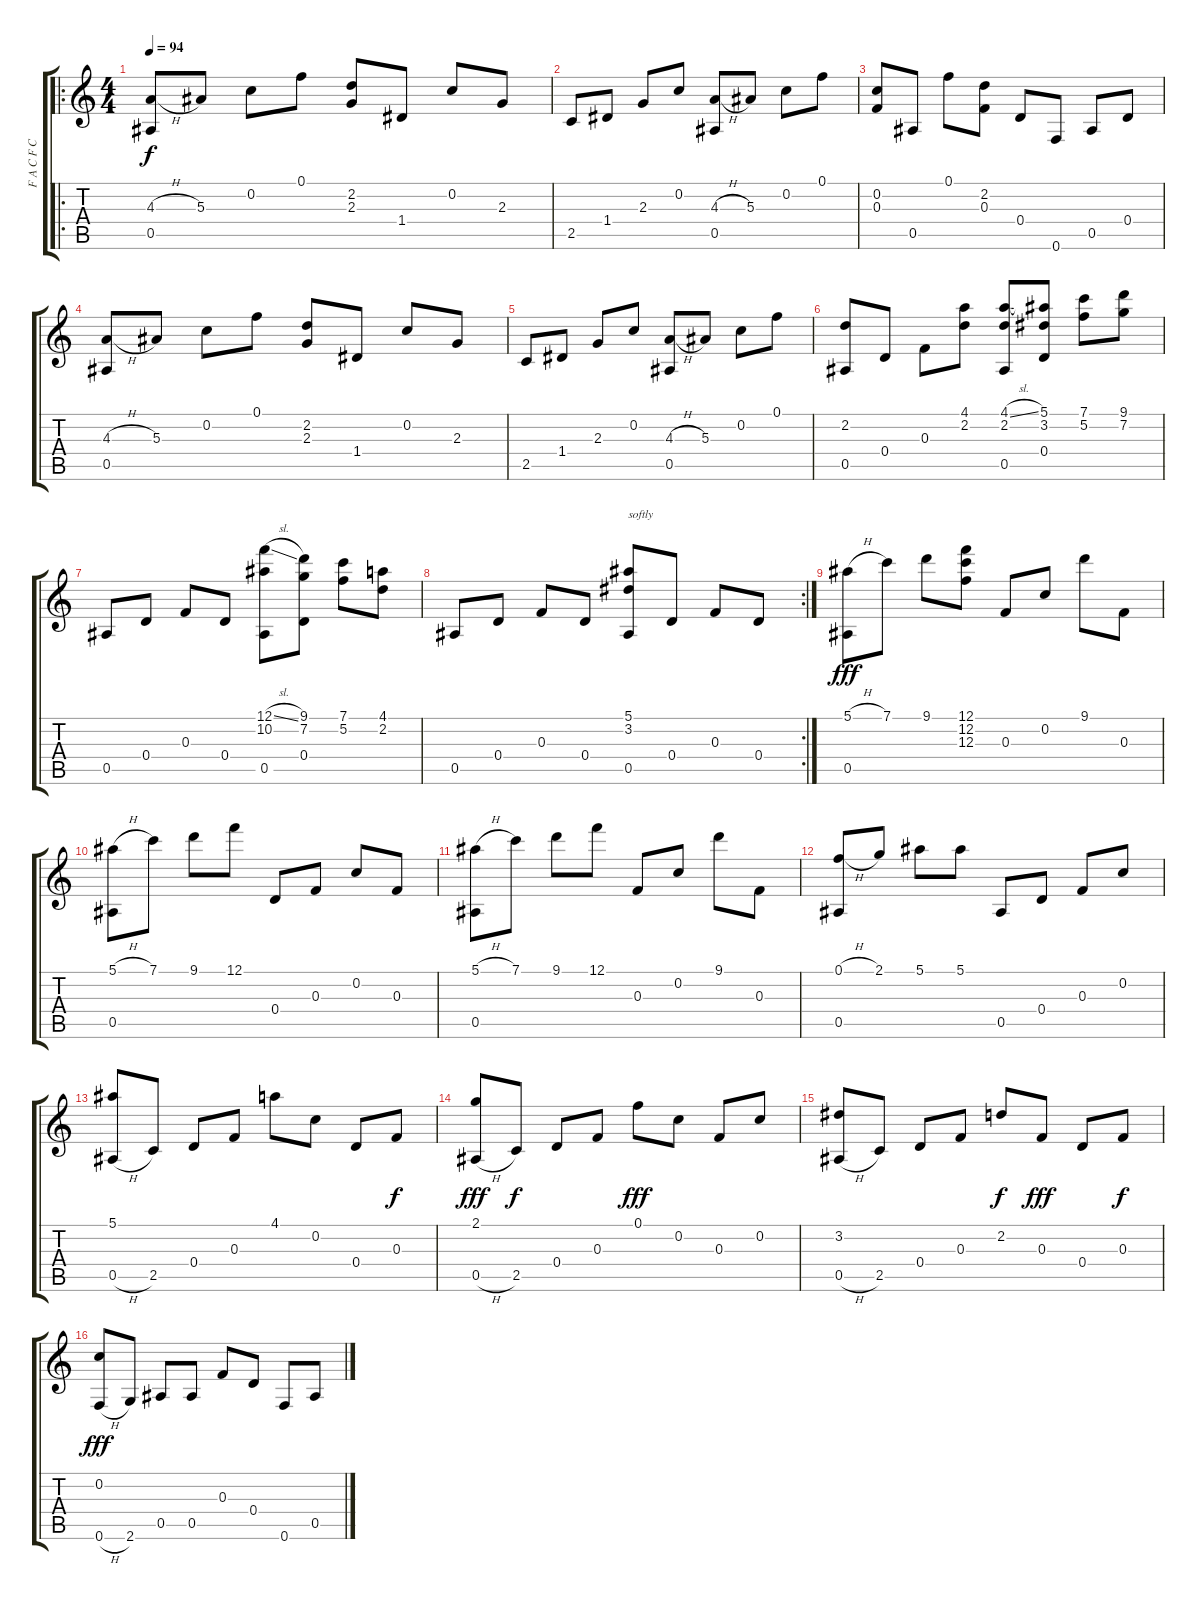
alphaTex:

\track ("F A C F C F" "F A C F C ") {instrument acousticguitarsteel}
\staff {score tabs}
\tuning (F4 C4 F3 D3 Bb2 F2) {hide}
\ro
\ts (4 4)
\tempo 94
\clef g2
\ks c
(4.3{h} 0.5).8{dy f} 5.3.8 0.2.8 0.1.8 (2.2 2.3).8 1.4.8 0.2.8 2.3.8 |
2.5.8 1.4.8 2.3.8 0.2.8 (4.3{h} 0.5).8 5.3.8 0.2.8 0.1.8 |
(0.2 0.3).8 0.5.8 0.1.8 (2.2 0.3).8 0.4.8 0.6.8 0.5.8 0.4.8 |
(4.3{h} 0.5).8 5.3.8 0.2.8 0.1.8 (2.2 2.3).8 1.4.8 0.2.8 2.3.8 |
2.5.8 1.4.8 2.3.8 0.2.8 (4.3{h} 0.5).8 5.3.8 0.2.8 0.1.8 |
(2.2 0.5).8 0.4.8 0.3.8 (4.1 2.2).8 (4.1{sl} 2.2 0.5).8 (5.1 3.2 0.4).8 (7.1 5.2).8 (9.1 7.2).8 |
0.5.8 0.4.8 0.3.8 0.4.8 (12.1{sl} 10.2 0.5).8 (9.1 7.2 0.4).8 (7.1 5.2).8 (4.1 2.2).8 |
\rc 2
0.5.8 0.4.8 0.3.8 0.4.8 (5.1 3.2 0.5).8{txt "softly"} 0.4.8 0.3.8 0.4.8 |
(5.1{h} 0.5).8{dy fff} 7.1.8 9.1.8 (12.1 12.2 12.3).8 0.3.8 0.2.8 9.1.8 0.3.8 |
(5.1{h} 0.5).8 7.1.8 9.1.8 12.1.8 0.4.8 0.3.8 0.2.8 0.3.8 |
(5.1{h} 0.5).8 7.1.8 9.1.8 12.1.8 0.3.8 0.2.8 9.1.8 0.3.8 |
(0.1{h} 0.5).8 2.1.8 5.1.8 5.1.8 0.5.8 0.4.8 0.3.8 0.2.8 |
(5.1 0.5{h}).8 2.5.8 0.4.8 0.3.8 4.1.8 0.2.8 0.4.8 0.3.8{dy f} |
(2.1 0.5{h}).8{dy fff} 2.5.8{dy f} 0.4.8 0.3.8 0.1.8{dy fff} 0.2.8 0.3.8 0.2.8 |
(3.2 0.5{h}).8 2.5.8 0.4.8 0.3.8 2.2.8{dy f} 0.3.8{dy fff} 0.4.8 0.3.8{dy f} |
(0.2 0.6{h}).8{dy fff} 2.6.8 0.5.8 0.5.8 0.3.8 0.4.8 0.6.8 0.5.8
